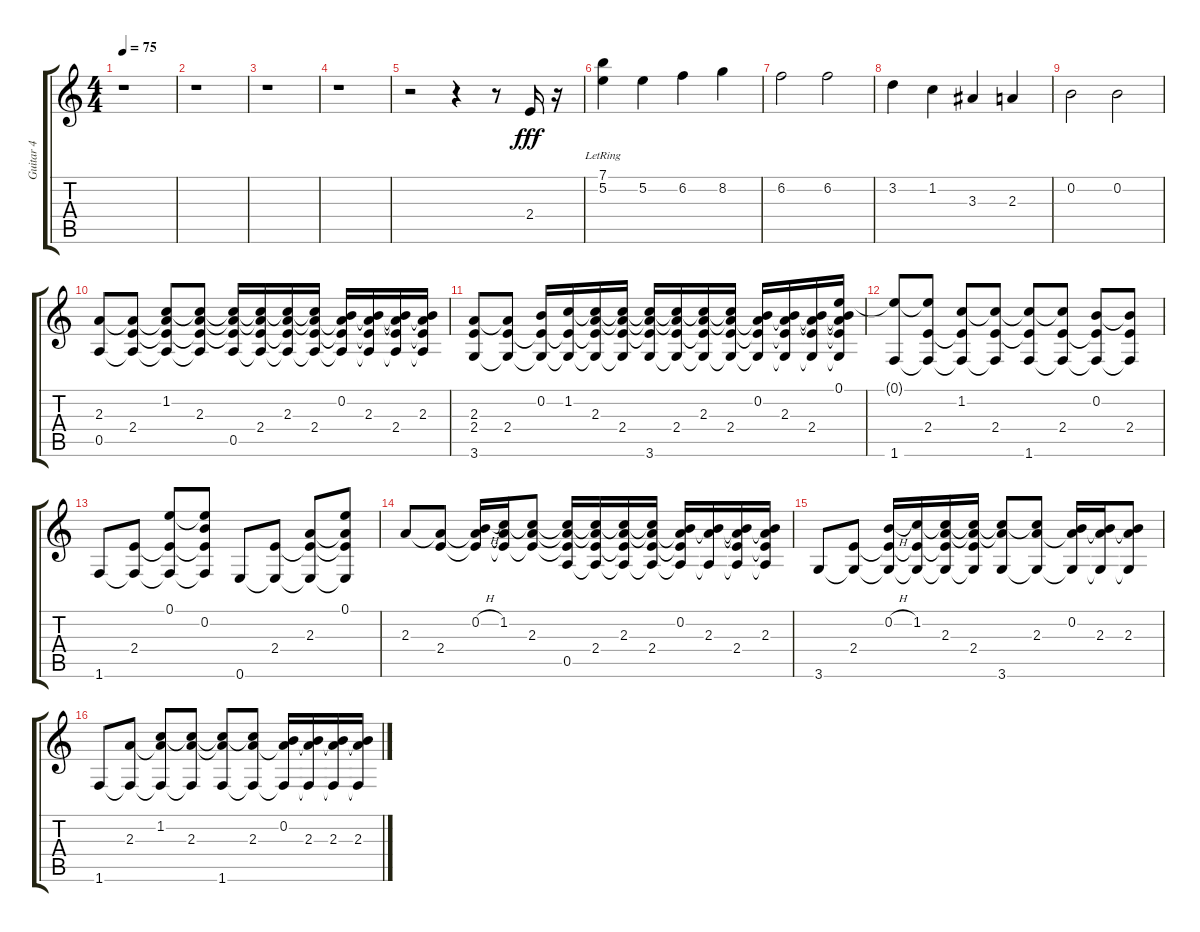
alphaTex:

\track ("Guitar 4" "Guitar 4") {instrument distortionguitar}
\staff {score tabs}
\tuning (E4 B3 G3 D3 A2 E2) {hide}
\ts (4 4)
\tempo 75
\clef g2
\ks c
r.1{dy fff} |
r.1 |
r.1 |
r.1 |
r.2 r.4 r.8 2.4.16{volume 11} r.16 |
(7.1{lr} 5.2).4 5.2.4 6.2.4 8.2.4 |
6.2.2 6.2.2 |
3.2.4 1.2.4 3.3.4 2.3.4 |
0.2.2 0.2.2 |
(2.3 0.5).8{volume 8} (2.3{t} 2.4 0.5{t}).8 (1.2 2.3{t} 2.4{t} 0.5{t}).8 (1.2{t} 2.3 2.4{t} 0.5{t}).8 (1.2{t} 2.3{t} 2.4{t} 0.5).16 (1.2{t} 2.3{t} 2.4 0.5{t}).16 (1.2{t} 2.3 2.4{t} 0.5{t}).16 (1.2{t} 2.3{t} 2.4 0.5{t}).16 (0.2 2.3{t} 2.4{t} 0.5{t}).16 (0.2{t} 2.3 2.4{t} 0.5{t}).16 (0.2{t} 2.3{t} 2.4 0.5{t}).16 (0.2{t} 2.3 2.4{t} 0.5{t}).16 |
(2.3 2.4 3.6).8 (2.3{t} 2.4 3.6{t}).8 (0.2 2.4{t} 3.6{t}).16 (1.2 2.4{t} 3.6{t}).16 (1.2{t} 2.3 2.4{t} 3.6{t}).16 (1.2{t} 2.3{t} 2.4 3.6{t}).16 (1.2{t} 2.3{t} 2.4{t} 3.6).16 (1.2{t} 2.3{t} 2.4 3.6{t}).16 (1.2{t} 2.3 2.4{t} 3.6{t}).16 (1.2{t} 2.3{t} 2.4 3.6{t}).16 (0.2 2.3{t} 2.4{t} 3.6{t}).16 (0.2{t} 2.3 2.4{t} 3.6{t}).16 (0.2{t} 2.3{t} 2.4 3.6{t}).16 (0.1 0.2{t} 2.3{t} 2.4{t} 3.6{t}).16 |
(0.1{t} 1.6).8 (0.1{t} 2.4 1.6{t}).8 (1.2 2.4{t} 1.6{t}).8 (1.2{t} 2.4 1.6{t}).8 (1.2{t} 2.4{t} 1.6).8 (1.2{t} 2.4 1.6{t}).8 (0.2 2.4{t} 1.6{t}).8 (0.2{t} 2.4 1.6{t}).8 |
1.6.8 (2.4 1.6{t}).8 (0.1 2.4{t} 1.6{t}).8 (0.1{t} 0.2 2.4{t} 1.6{t}).8 0.6.8 (2.4 0.6{t}).8 (2.3 2.4{t} 0.6{t}).8 (0.1 2.3{t} 2.4{t} 0.6{t}).8 |
2.3.8 (2.3{t} 2.4).8 (0.2{h} 2.3{t} 2.4{t}).16 (1.2 2.3{t} 2.4{t}).16 (1.2{t} 2.3 2.4{t}).8 (1.2{t} 2.3{t} 2.4{t} 0.5).16 (1.2{t} 2.3{t} 2.4 0.5{t}).16 (1.2{t} 2.3 2.4{t} 0.5{t}).16 (1.2{t} 2.3{t} 2.4 0.5{t}).16 (0.2 2.3{t} 2.4{t} 0.5{t}).16 (0.2{t} 2.3 0.5{t}).16 (0.2{t} 2.3{t} 2.4 0.5{t}).16 (0.2{t} 2.3 2.4{t} 0.5{t}).16 |
3.6.8 (2.4 3.6{t}).8 (0.2{h} 2.4{t} 3.6{t}).16 (1.2 2.4{t} 3.6{t}).16 (1.2{t} 2.3 2.4{t} 3.6{t}).16 (1.2{t} 2.3{t} 2.4 3.6{t}).16 (1.2{t} 2.3{t} 3.6).8 (1.2{t} 2.3 3.6{t}).8 (0.2 2.3{t} 3.6{t}).16 (0.2{t} 2.3 3.6{t}).16 (0.2{t} 2.3 3.6{t}).8 |
1.6.8 (2.3 1.6{t}).8 (1.2 2.3{t} 1.6{t}).8 (1.2{t} 2.3 1.6{t}).8 (1.2{t} 2.3{t} 1.6).8 (1.2{t} 2.3 1.6{t}).8 (0.2 2.3{t} 1.6{t}).16 (0.2{t} 2.3 1.6{t}).16 (0.2{t} 2.3 1.6{t}).16 (0.2{t} 2.3 1.6{t}).16
